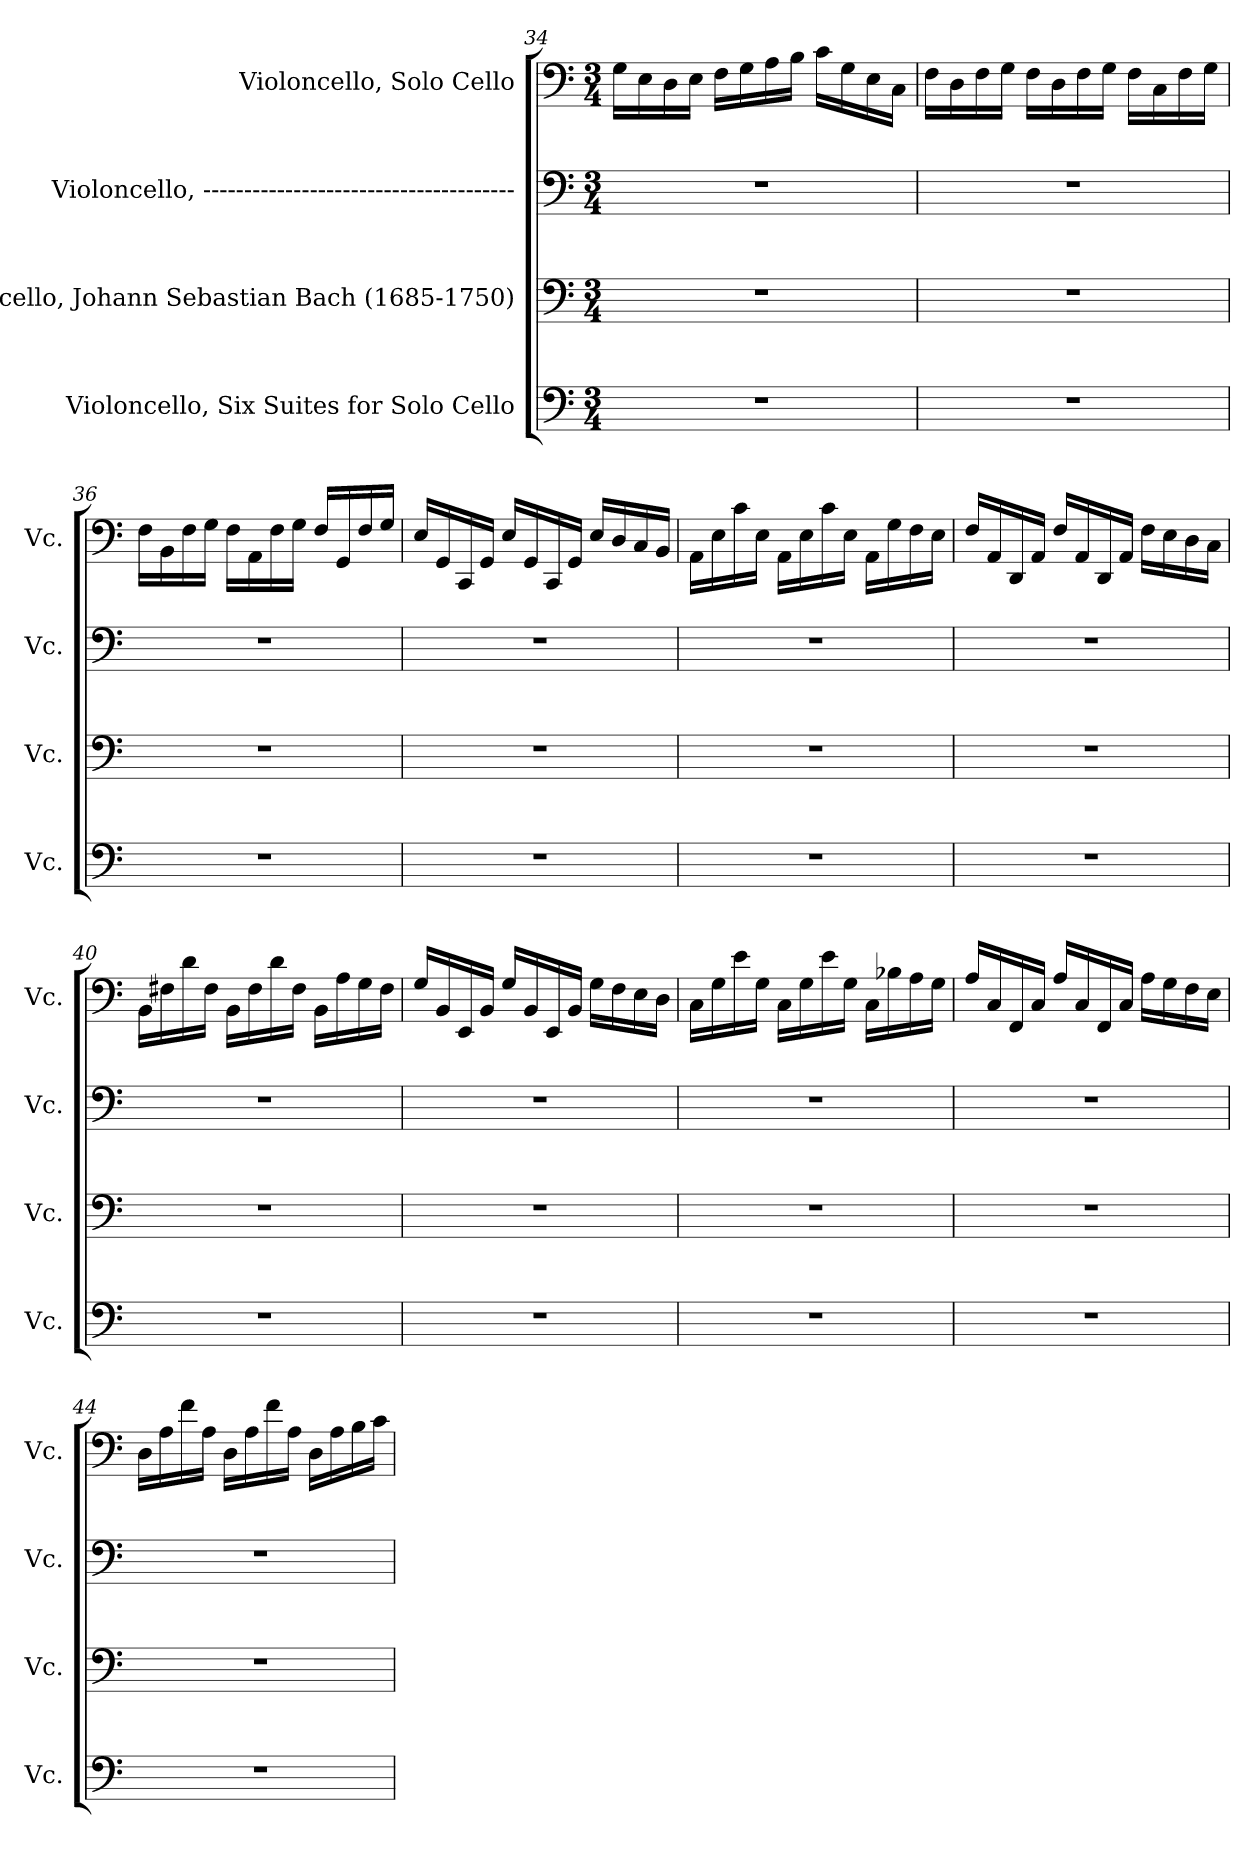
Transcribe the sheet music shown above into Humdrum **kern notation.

**kern	**kern	**kern	**kern
*part4	*part3	*part2	*part1
*staff4	*staff3	*staff2	*staff1
*I"Violoncello, Six Suites for Solo Cello	*I"Violoncello, Johann Sebastian Bach  (1685-1750)	*I"Violoncello, --------------------------------------	*I"Violoncello, Solo Cello
*I'Vc.	*I'Vc.	*I'Vc.	*I'Vc.
*clefF4	*clefF4	*clefF4	*clefF4
*k[]	*k[]	*k[]	*k[]
*M3/4	*M3/4	*M3/4	*M3/4
=34	=34	=34	=34
2.r	2.r	2.r	16G\LL
.	.	.	16E\
.	.	.	16D\
.	.	.	16E\JJ
.	.	.	16F\LL
.	.	.	16G\
.	.	.	16A\
.	.	.	16B\JJ
.	.	.	16c\LL
.	.	.	16G\
.	.	.	16E\
.	.	.	16C\JJ
=35	=35	=35	=35
2.r	2.r	2.r	16F\LL
.	.	.	16D\
.	.	.	16F\
.	.	.	16G\JJ
.	.	.	16F\LL
.	.	.	16D\
.	.	.	16F\
.	.	.	16G\JJ
.	.	.	16F\LL
.	.	.	16C\
.	.	.	16F\
.	.	.	16G\JJ
!!LO:PB:g=z
=36	=36	=36	=36
2.r	2.r	2.r	16F\LL
.	.	.	16BB\
.	.	.	16F\
.	.	.	16G\JJ
.	.	.	16F\LL
.	.	.	16AA\
.	.	.	16F\
.	.	.	16G\JJ
.	.	.	16F/LL
.	.	.	16GG/
.	.	.	16F/
.	.	.	16G/JJ
=37	=37	=37	=37
2.r	2.r	2.r	16E/LL
.	.	.	16GG/
.	.	.	16CC/
.	.	.	16GG/JJ
.	.	.	16E/LL
.	.	.	16GG/
.	.	.	16CC/
.	.	.	16GG/JJ
.	.	.	16E/LL
.	.	.	16D/
.	.	.	16C/
.	.	.	16BB/JJ
=38	=38	=38	=38
2.r	2.r	2.r	16AA\LL
.	.	.	16E\
.	.	.	16c\
.	.	.	16E\JJ
.	.	.	16AA\LL
.	.	.	16E\
.	.	.	16c\
.	.	.	16E\JJ
.	.	.	16AA\LL
.	.	.	16G\
.	.	.	16F\
.	.	.	16E\JJ
!!LO:LB:g=z
=39	=39	=39	=39
2.r	2.r	2.r	16F/LL
.	.	.	16AA/
.	.	.	16DD/
.	.	.	16AA/JJ
.	.	.	16F/LL
.	.	.	16AA/
.	.	.	16DD/
.	.	.	16AA/JJ
.	.	.	16F\LL
.	.	.	16E\
.	.	.	16D\
.	.	.	16C\JJ
=40	=40	=40	=40
2.r	2.r	2.r	16BB\LL
.	.	.	16F#X\
.	.	.	16d\
.	.	.	16F#\JJ
.	.	.	16BB\LL
.	.	.	16F#\
.	.	.	16d\
.	.	.	16F#\JJ
.	.	.	16BB\LL
.	.	.	16A\
.	.	.	16G\
.	.	.	16F#\JJ
=41	=41	=41	=41
2.r	2.r	2.r	16G/LL
.	.	.	16BB/
.	.	.	16EE/
.	.	.	16BB/JJ
.	.	.	16G/LL
.	.	.	16BB/
.	.	.	16EE/
.	.	.	16BB/JJ
.	.	.	16G\LL
.	.	.	16F\
.	.	.	16E\
.	.	.	16D\JJ
!!LO:LB:g=z
=42	=42	=42	=42
2.r	2.r	2.r	16C\LL
.	.	.	16G\
.	.	.	16e\
.	.	.	16G\JJ
.	.	.	16C\LL
.	.	.	16G\
.	.	.	16e\
.	.	.	16G\JJ
.	.	.	16C\LL
.	.	.	16B-X\
.	.	.	16A\
.	.	.	16G\JJ
=43	=43	=43	=43
2.r	2.r	2.r	16A/LL
.	.	.	16C/
.	.	.	16FF/
.	.	.	16C/JJ
.	.	.	16A/LL
.	.	.	16C/
.	.	.	16FF/
.	.	.	16C/JJ
.	.	.	16A\LL
.	.	.	16G\
.	.	.	16F\
.	.	.	16E\JJ
=44	=44	=44	=44
2.r	2.r	2.r	16D\LL
.	.	.	16A\
.	.	.	16f\
.	.	.	16A\JJ
.	.	.	16D\LL
.	.	.	16A\
.	.	.	16f\
.	.	.	16A\JJ
.	.	.	16D\LL
.	.	.	16A\
.	.	.	16B\
.	.	.	16c\JJ
=	=	=	=
*-	*-	*-	*-
